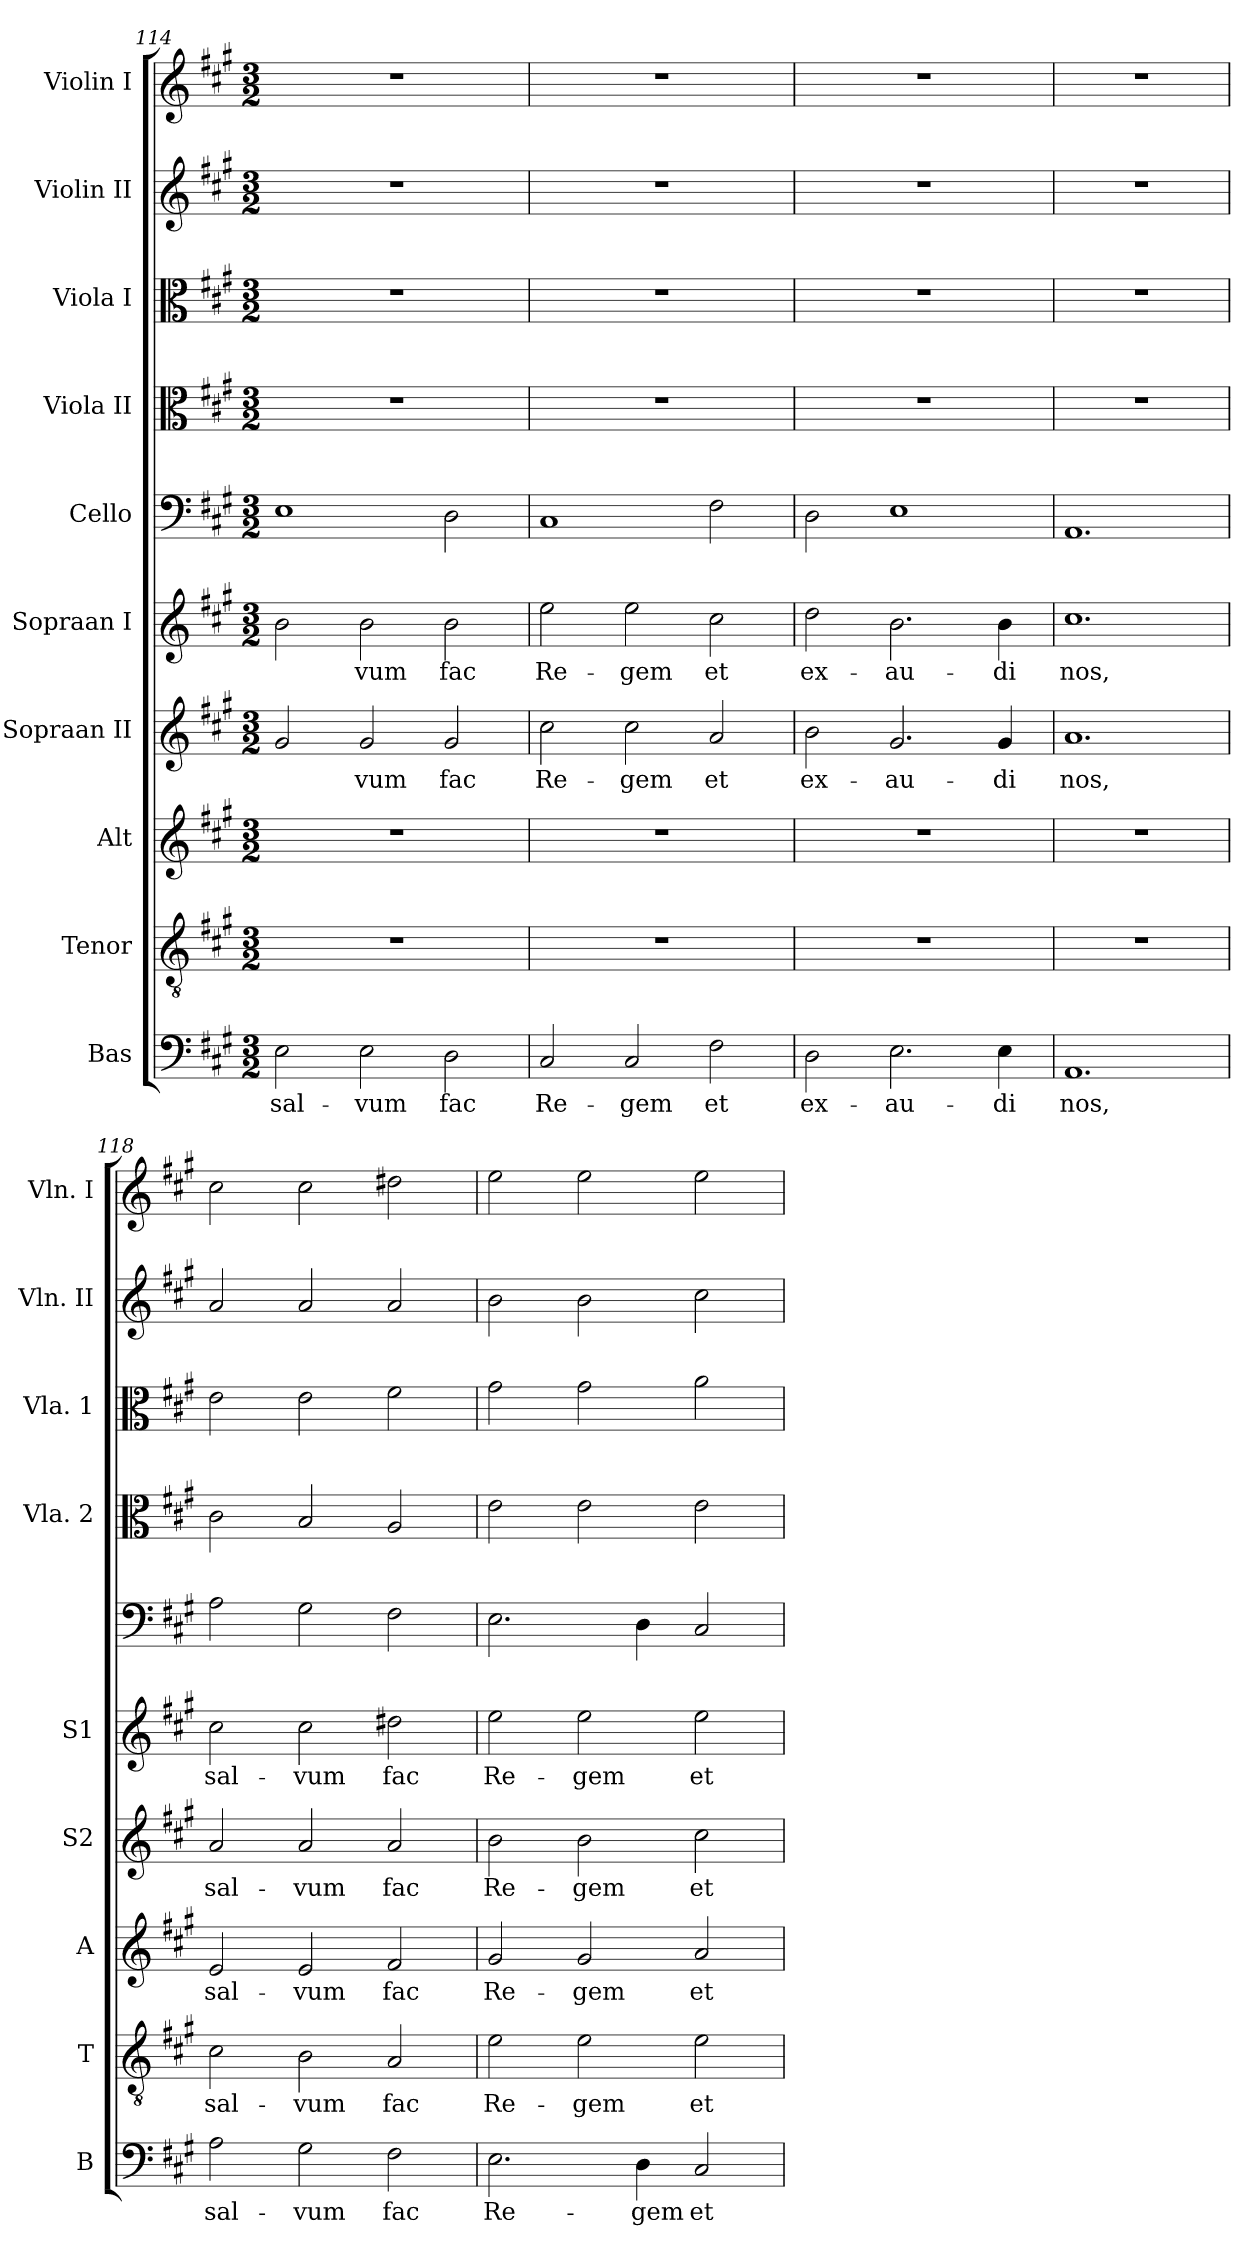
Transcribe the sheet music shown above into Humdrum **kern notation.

**kern	**text	**kern	**text	**kern	**text	**kern	**text	**kern	**text	**kern	**kern	**kern	**kern	**kern
*part10	*part10	*part9	*part9	*part8	*part8	*part7	*part7	*part6	*part6	*part5	*part4	*part3	*part2	*part1
*staff10	*staff10	*staff9	*staff9	*staff8	*staff8	*staff7	*staff7	*staff6	*staff6	*staff5	*staff4	*staff3	*staff2	*staff1
*I"Bas	*	*I"Tenor	*	*I"Alt	*	*I"Sopraan II	*	*I"Sopraan I	*	*I"Cello	*I"Viola II	*I"Viola I	*I"Violin II	*I"Violin I
*I'B	*	*I'T	*	*I'A	*	*I'S2	*	*I'S1	*	*	*I'Vla. 2	*I'Vla. 1	*I'Vln. II	*I'Vln. I
*clefF4	*	*clefGv2	*	*clefG2	*	*clefG2	*	*clefG2	*	*clefF4	*clefC3	*clefC3	*clefG2	*clefG2
*k[f#c#g#]	*	*k[f#c#g#]	*	*k[f#c#g#]	*	*k[f#c#g#]	*	*k[f#c#g#]	*	*k[f#c#g#]	*k[f#c#g#]	*k[f#c#g#]	*k[f#c#g#]	*k[f#c#g#]
*A:	*	*A:	*	*A:	*	*A:	*	*A:	*	*A:	*A:	*A:	*A:	*A:
*M3/2	*	*M3/2	*	*M3/2	*	*M3/2	*	*M3/2	*	*M3/2	*M3/2	*M3/2	*M3/2	*M3/2
=114	=114	=114	=114	=114	=114	=114	=114	=114	=114	=114	=114	=114	=114	=114
!	!LO:LY:b	!	!	!	!	!	!	!	!	!	!	!	!	!
2E\	sal-	1.r	.	1.r	.	2g#/	.	2b\	.	1E	1.r	1.r	1.r	1.r
!	!LO:LY:b	!	!	!	!	!	!LO:LY:b	!	!LO:LY:b	!	!	!	!	!
2E\	-vum	.	.	.	.	2g#/	-vum	2b\	-vum	.	.	.	.	.
!	!LO:LY:b	!	!	!	!	!	!LO:LY:b	!	!LO:LY:b	!	!	!	!	!
2D\	fac	.	.	.	.	2g#/	fac	2b\	fac	2D\	.	.	.	.
=115	=115	=115	=115	=115	=115	=115	=115	=115	=115	=115	=115	=115	=115	=115
!	!LO:LY:b	!	!	!	!	!	!LO:LY:b	!	!LO:LY:b	!	!	!	!	!
2C#/	Re-	1.r	.	1.r	.	2cc#\	Re-	2ee\	Re-	1C#	1.r	1.r	1.r	1.r
!	!LO:LY:b	!	!	!	!	!	!LO:LY:b	!	!LO:LY:b	!	!	!	!	!
2C#/	-gem	.	.	.	.	2cc#\	-gem	2ee\	-gem	.	.	.	.	.
!	!LO:LY:b	!	!	!	!	!	!LO:LY:b	!	!LO:LY:b	!	!	!	!	!
2F#\	et	.	.	.	.	2a/	et	2cc#\	et	2F#\	.	.	.	.
=116	=116	=116	=116	=116	=116	=116	=116	=116	=116	=116	=116	=116	=116	=116
!	!LO:LY:b	!	!	!	!	!	!LO:LY:b	!	!LO:LY:b	!	!	!	!	!
2D\	ex-	1.r	.	1.r	.	2b\	ex-	2dd\	ex-	2D\	1.r	1.r	1.r	1.r
!	!LO:LY:b	!	!	!	!	!	!LO:LY:b	!	!LO:LY:b	!	!	!	!	!
2.E\	-au-	.	.	.	.	2.g#/	-au-	2.b\	-au-	1E	.	.	.	.
!	!LO:LY:b	!	!	!	!	!	!LO:LY:b	!	!LO:LY:b	!	!	!	!	!
4E\	-di	.	.	.	.	4g#/	-di	4b\	-di	.	.	.	.	.
!!LO:LB:g=z
=117	=117	=117	=117	=117	=117	=117	=117	=117	=117	=117	=117	=117	=117	=117
!	!LO:LY:b	!	!	!	!	!	!LO:LY:b	!	!LO:LY:b	!	!	!	!	!
1.AA	nos,	1.r	.	1.r	.	1.a	nos,	1.cc#	nos,	1.AA	1.r	1.r	1.r	1.r
=118	=118	=118	=118	=118	=118	=118	=118	=118	=118	=118	=118	=118	=118	=118
!	!LO:LY:b	!	!LO:LY:b	!	!LO:LY:b	!	!LO:LY:b	!	!LO:LY:b	!	!	!	!	!
2A\	sal-	2c#\	sal-	2e/	sal-	2a/	sal-	2cc#\	sal-	2A\	2c#\	2e\	2a/	2cc#\
!	!LO:LY:b	!	!LO:LY:b	!	!LO:LY:b	!	!LO:LY:b	!	!LO:LY:b	!	!	!	!	!
2G#\	-vum	2B\	-vum	2e/	-vum	2a/	-vum	2cc#\	-vum	2G#\	2B/	2e\	2a/	2cc#\
!	!LO:LY:b	!	!LO:LY:b	!	!LO:LY:b	!	!LO:LY:b	!	!LO:LY:b	!	!	!	!	!
2F#\	fac	2A/	fac	2f#/	fac	2a/	fac	2dd#X\	fac	2F#\	2A/	2f#\	2a/	2dd#X\
=119	=119	=119	=119	=119	=119	=119	=119	=119	=119	=119	=119	=119	=119	=119
!	!LO:LY:b	!	!LO:LY:b	!	!LO:LY:b	!	!LO:LY:b	!	!LO:LY:b	!	!	!	!	!
2.E\	Re-	2e\	Re-	2g#/	Re-	2b\	Re-	2ee\	Re-	2.E\	2e\	2g#\	2b\	2ee\
!	!	!	!LO:LY:b	!	!LO:LY:b	!	!LO:LY:b	!	!LO:LY:b	!	!	!	!	!
.	.	2e\	-gem	2g#/	-gem	2b\	-gem	2ee\	-gem	.	2e\	2g#\	2b\	2ee\
!	!LO:LY:b	!	!	!	!	!	!	!	!	!	!	!	!	!
4D\	-gem	.	.	.	.	.	.	.	.	4D\	.	.	.	.
!	!LO:LY:b	!	!LO:LY:b	!	!LO:LY:b	!	!LO:LY:b	!	!LO:LY:b	!	!	!	!	!
2C#/	et	2e\	et	2a/	et	2cc#\	et	2ee\	et	2C#/	2e\	2a\	2cc#\	2ee\
=	=	=	=	=	=	=	=	=	=	=	=	=	=	=
*-	*-	*-	*-	*-	*-	*-	*-	*-	*-	*-	*-	*-	*-	*-
